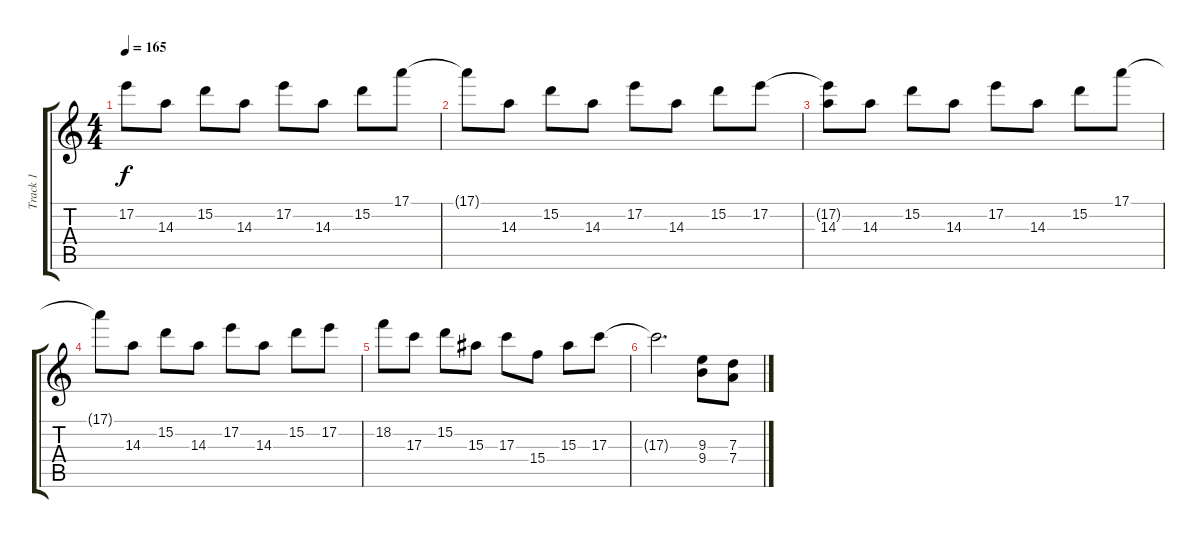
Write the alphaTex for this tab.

\track ("Track 1" "Track 1") {instrument overdrivenguitar}
\staff {score tabs}
\tuning (E4 B3 G3 D3 A2 E2) {hide}
\ts (4 4)
\tempo 165
\clef g2
\ks c
17.2{t}.8{dy f} 14.3.8 15.2.8 14.3.8 17.2.8 14.3.8 15.2.8 17.1.8 |
17.1{t}.8 14.3.8 15.2.8 14.3.8 17.2.8 14.3.8 15.2.8 17.2.8 |
(17.2{t} 14.3).8 14.3.8 15.2.8 14.3.8 17.2.8 14.3.8 15.2.8 17.1.8 |
17.1{t}.8 14.3.8 15.2.8 14.3.8 17.2.8 14.3.8 15.2.8 17.2.8 |
18.2.8 17.3.8 15.2.8 15.3.8 17.3.8 15.4.8 15.3.8 17.3.8 |
17.3{t}.2{d} (9.3 9.4).8 (7.3 7.4).8
